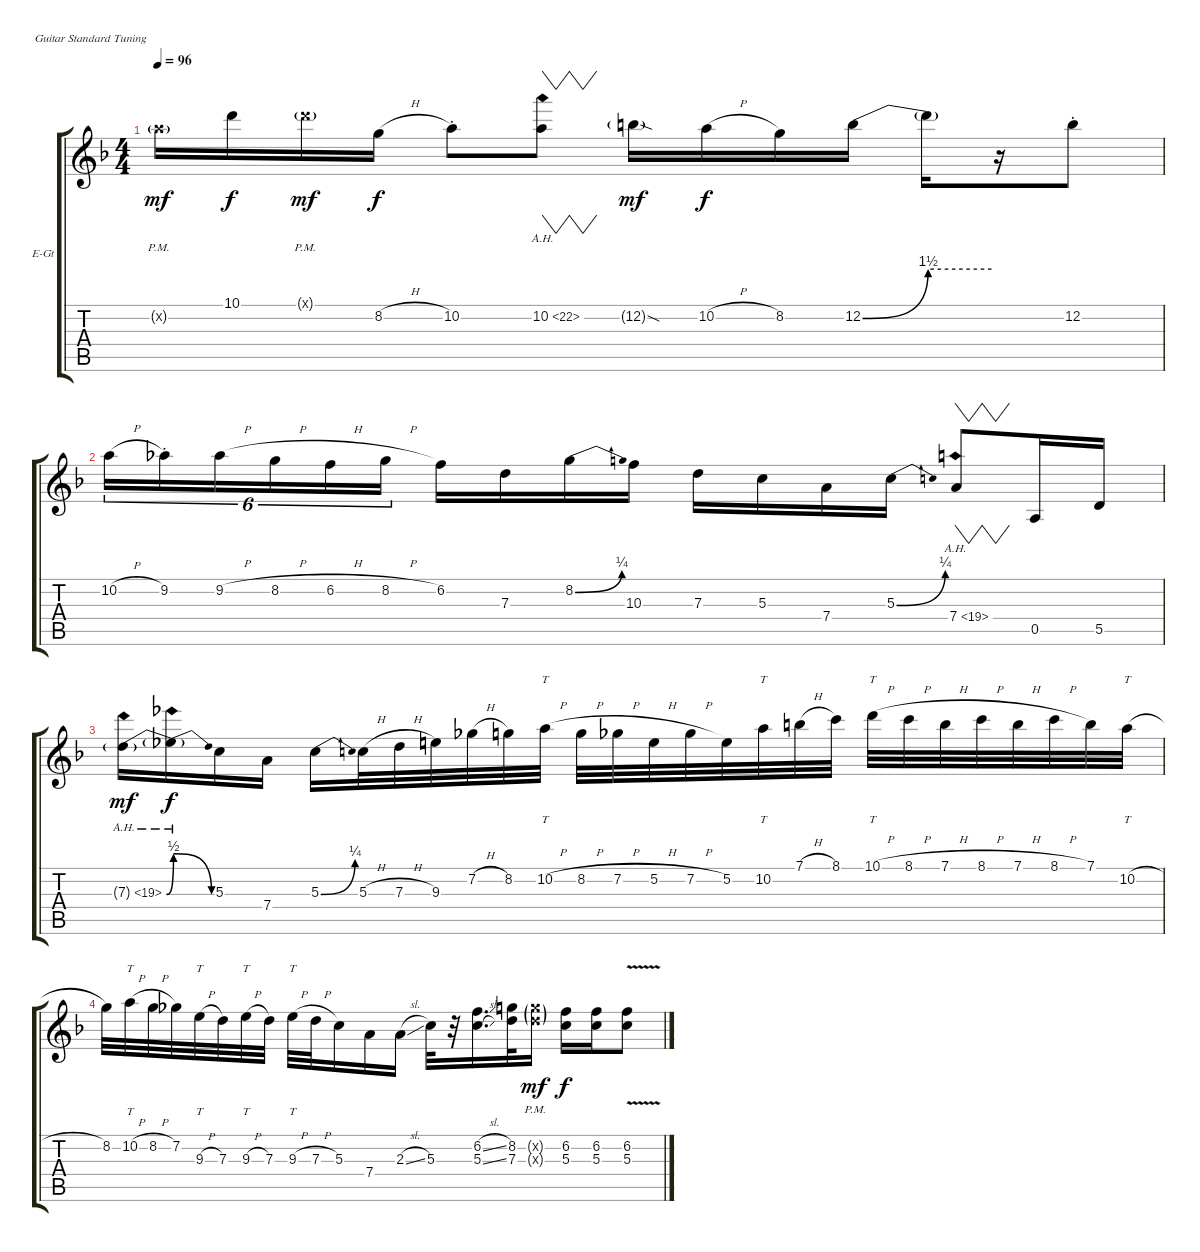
\defaultSystemsLayout 4
\bracketExtendMode groupsimilarinstruments
\firstSystemTrackNameOrientation horizontal
\otherSystemsTrackNameOrientation horizontal
\track ("Lead Guitar" "E-Gt") {instrument overdrivenguitar}
\staff {score tabs}
\tuning (E4 B3 G3 D3 A2 E2)
\ts (4 4)
\tempo 96
\clef g2
\ks dminor
10.2{g pm x}.16{dy mf} 10.1.16{dy f} 10.1{g pm x}.16{dy mf} 8.2{h}.16{dy f} 10.2{st}.8 10.2{ah 12}.8{vw} 12.2{sod g}.16{dy mf} 10.2{h}.16{dy f} 8.2.16 12.2{be (bend 0 0 60 6)}.16 12.2{be (hold 0 6 60 6) t}.16 r.16 12.2{st}.8 |
10.2{h}.16{tu (6 4)} 9.2{st}.16{tu (6 4)} 9.2{h}.16{tu (6 4)} 8.2{h}.16{tu (6 4)} 6.2{h}.16{tu (6 4)} 8.2{h}.16{tu (6 4)} 6.2.16 7.3.16 8.2{be (bend 0 0 60 1)}.16 10.3.16 7.3.16 5.3.16 7.4.16 5.3{be (bend 0 0 60 1)}.16 7.4{ah 12}.8{vw} 0.5.16 5.5.16 |
7.3{be (bend 0 0 60 2) ah 12 g}.16{dy mf} 7.3{be (release 0 2 60 0) ah 12 t}.16{dy f} 5.3.16 7.4.16 5.3{be (bend 0 0 60 1)}.16 5.3{h}.32 7.3{h}.32 9.3.32 7.2{h}.32 8.2.32 10.2{h}.32{tt} 8.2{h}.32 7.2{h}.32 5.2{h}.32 7.2{h}.32 5.2.32 10.2.32{tt} 7.1{h}.32 8.1.32 10.1{h}.32{tt} 8.1{h}.32 7.1{h}.32 8.1{h}.32 7.1{h}.32 8.1{h}.32 7.1.32 10.2{h}.32{tt} |
8.2.32 10.2{h}.32{tt} 8.2{h}.32 7.2.32 9.3{h}.32{tt} 7.3.32 9.3{h}.32{tt} 7.3.32 9.3{h}.32{tt} 7.3{h}.32 5.3.16 7.4.16 2.3{sl}.16 5.3.32 r.32 (6.2{sl} 5.3{sl}).16{d} (8.2 7.3).32 (8.2{g pm x} 7.3{g pm x}).16{dy mf} (6.2 5.3).16{dy f} (6.2 5.3).16 (6.2{v} 5.3{v}).8
